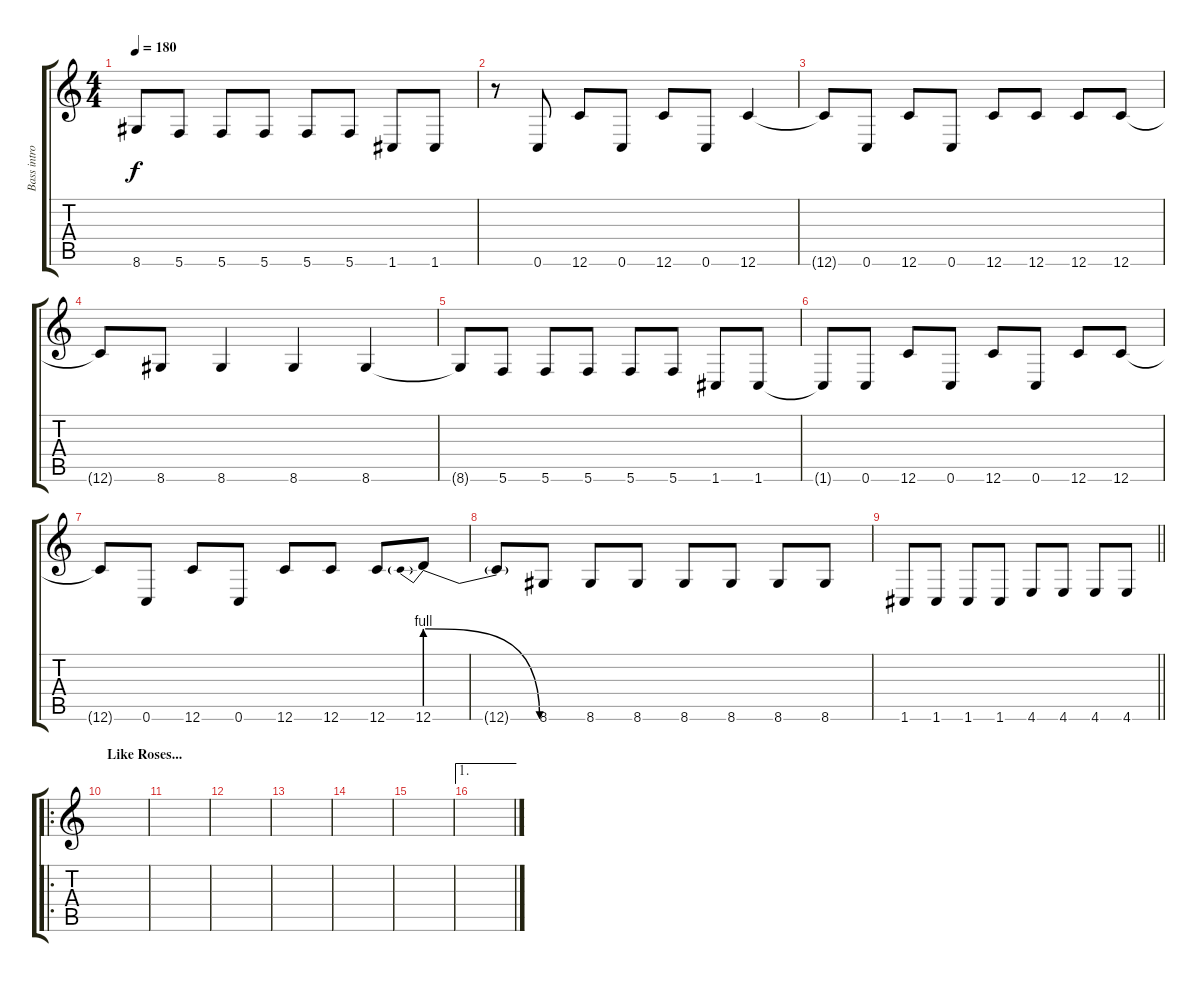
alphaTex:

\track ("Bass intro" "Bass intro") {instrument electricbasspick}
\staff {score tabs}
\tuning (D4 A3 F3 C3 G2 C2) {hide}
\ts (4 4)
\tempo 180
\clef g2
\ks c
8.6{t}.8{dy f} 5.6.8 5.6.8 5.6.8 5.6.8 5.6.8 1.6.8 1.6.8 |
r.8 0.6.8 12.6.8 0.6.8 12.6.8 0.6.8 12.6.4 |
12.6{t}.8 0.6.8 12.6.8 0.6.8 12.6.8 12.6.8 12.6.8 12.6.8 |
12.6{t}.8 8.6.8 8.6.4 8.6.4 8.6.4 |
8.6{t}.8 5.6.8 5.6.8 5.6.8 5.6.8 5.6.8 1.6.8 1.6.8 |
1.6{t}.8 0.6.8 12.6.8 0.6.8 12.6.8 0.6.8 12.6.8 12.6.8 |
12.6{t}.8 0.6.8 12.6.8 0.6.8 12.6.8 12.6.8 12.6.8 12.6{be (prebendrelease 0 4 60 0)}.8 |
12.6{t}.8 8.6.8 8.6.8 8.6.8 8.6.8 8.6.8 8.6.8 8.6.8 |
\barLineRight lightlight
1.6.8 1.6.8 1.6.8 1.6.8 4.6.8 4.6.8 4.6.8 4.6.8 |
\ro
\section ("" "Like Roses...")
|
|
|
|
|
|
\ae 1
